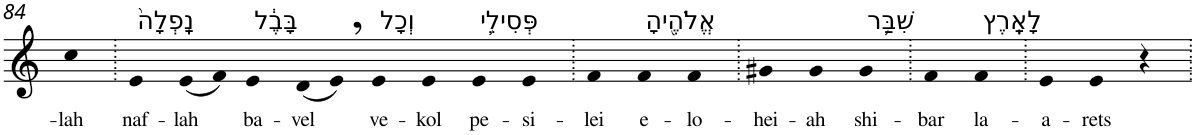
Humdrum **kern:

**kern	**text
*part1	*part1
*staff1	*staff1
*I"Piano	*
*I'Pno	*
!!LO:PB:g=z
*clefG2	*
*k[]	*
=84	=84
!	!LO:LY:b
4cc	-lah
=85.	=85.
!LO:TX:a:t=נָֽפְלָה֙	!
!	!LO:LY:b
4e	naf-
!	!LO:LY:b
(8e	-lah
8f)	.
!LO:TX:a:t=בָּבֶ֔ל	!
!	!LO:LY:b
4e	ba-
!	!LO:LY:b
(8d	-vel
8e,)	.
!LO:TX:a:t=וְכָל	!
!	!LO:LY:b
4e	ve-
!	!LO:LY:b
4e	-kol
!LO:TX:a:t=פְּסִילֵ֥י	!
!	!LO:LY:b
4e	pe-
!	!LO:LY:b
4e	-si-
=86.	=86.
!	!LO:LY:b
4f	-lei
!LO:TX:a:t=אֱלֹהֶ֖יהָ	!
!	!LO:LY:b
4f	e-
!	!LO:LY:b
4f	-lo-
=87.	=87.
!	!LO:LY:b
4g#X	-hei-
!	!LO:LY:b
4g#	-ah
!LO:TX:a:t=שִׁבַּ֥ר	!
!	!LO:LY:b
4g#	shi-
=88.	=88.
!	!LO:LY:b
4f	-bar
!LO:TX:a:t=לָאָֽרֶץ	!
!	!LO:LY:b
4f	la-
=89.	=89.
!	!LO:LY:b
4e	-a-
!	!LO:LY:b
4e	-rets
4r	.
=.	=.
*-	*-
